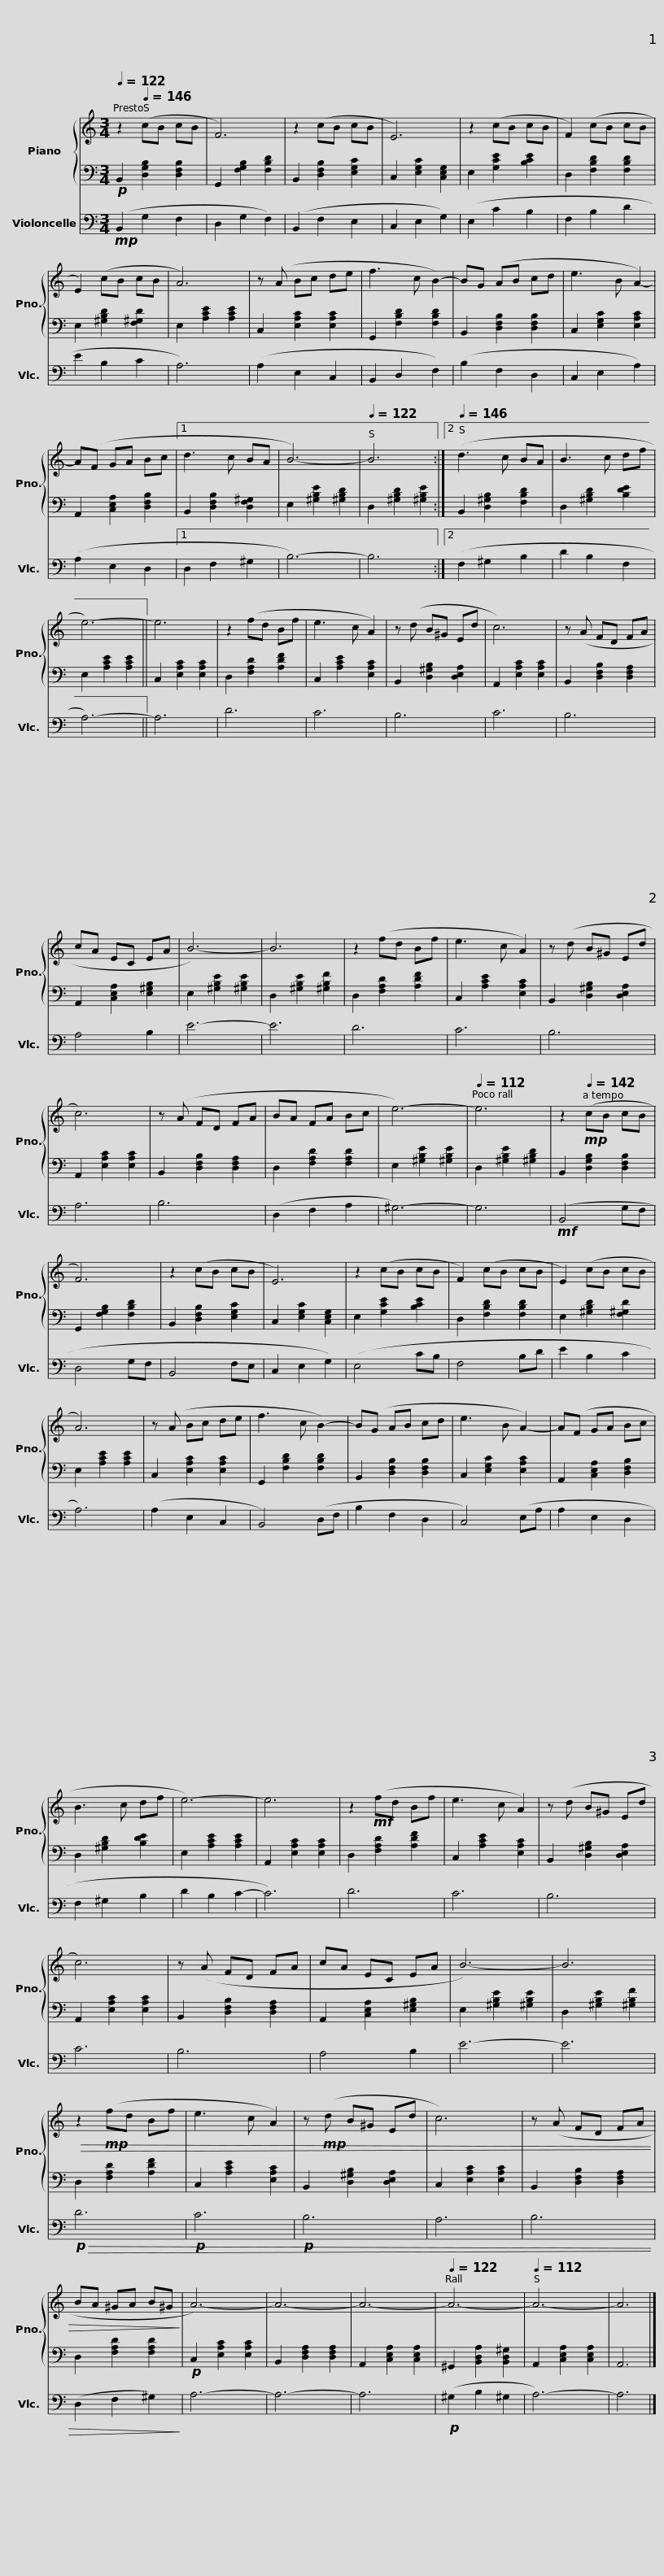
X:1
%%score { 1 | 2 } 3
L:1/8
Q:1/4=122
M:3/4
I:linebreak $
K:C
V:1 treble
V:2 bass
V:3 bass
V:1
 z2[Q:1/4=146] (cB cB | F6) | z2 (cB cB | E6) | z2 (cB cB | %5
 F2) (cB cB | E2) (cB cB | A6) |$ z (A Bc de | f3 c B2-) | %10
 BG (AB cd | e3 B A2-) | A(F GA Bc |1 d3 c BA | B6-) |$ %15
[Q:1/4=122] B6 :|2[Q:1/4=146] (d3 c BA | B3 c df | e6-) || e6 | %20
 z2 (fd Bf | e3 c A2) | z (d B^G Ed |$ c6) | z (A FD FA | %25
 cA EC EA | B6-) | B6 | z2 (fd Bf | e3 c A2) |$ %30
 z (d B^G Ed | c6) | z (A FD FA | BA FA Bc | e6-) | %35
[Q:1/4=112] e6 | z2!mp![Q:1/4=142] (cB cB |$ F6) | z2 (cB cB | E6) | %40
 z2 (cB cB | F2) (cB cB | E2) (cB cB | A6) | z (A Bc de |$ %45
 f3 c B2-) | B(G AB cd | e3 B A2-) | A(F GA Bc | B3 c df | %50
 e6-) | e6 | z2!mf! (fd Bf |$ e3 c A2) | z (d B^G Ed | %55
 c6) | z (A FD FA | cA EC EA | B6-) | B6 |$ %60
!>(! z2!mp! (fd Bf | e3 c A2) | z!mp! (d B^G Ed | c6) | z (A FD FA | %65
 BA ^GA B^G!>)! | A6-) | A6- |$ A6- |[Q:1/4=122] A6- | %70
[Q:1/4=112] A6- | A6 |] %72
V:2
!p! B,,2 [D,G,B,]2 [D,F,B,]2 | G,,2 [F,G,B,]2 [F,B,D]2 | B,,2 [D,F,B,]2 [E,G,C]2 | C,2 [E,G,C]2 [C,E,G,]2 | E,2 [G,CE]2 [B,CE]2 | %5
 D,2 [F,B,D]2 [F,B,D]2 | E,2 [^G,B,D]2 [F,^G,D]2 | E,2 [A,CE]2 [A,CE]2 |$ C,2 [E,A,C]2 [E,A,C]2 | G,,2 [F,B,D]2 [F,B,D]2 | %10
 B,,2 [D,F,B,]2 [D,F,B,]2 | C,2 [E,G,C]2 [E,A,C]2 | A,,2 [C,E,A,]2 [D,F,B,]2 |1 B,,2 [D,F,B,]2 [D,F,^G,]2 | E,2 [^G,B,E]2 [^G,B,D]2 |$ %15
 D,2 [^G,B,D]2 [^G,B,E]2 :|2 B,,2 [D,^G,B,]2 [F,B,D]2 | D,2 [^G,B,D]2 [B,DE]2 | E,2 [A,CE]2 [A,CE]2 || C,2 [E,A,C]2 [E,A,C]2 | %20
 D,2 [F,A,D]2 [A,DF]2 | C,2 [A,CE]2 [E,A,C]2 | B,,2 [D,^G,B,]2 [D,E,A,]2 |$ A,,2 [E,A,C]2 [E,A,C]2 | B,,2 [D,F,B,]2 [D,F,A,]2 | %25
 A,,2 [C,E,A,]2 [E,^G,B,]2 | E,2 [^G,B,E]2 [^G,B,E]2 | D,2 [^G,B,E]2 [^G,B,F]2 | D,2 [F,A,D]2 [A,DF]2 | C,2 [A,CE]2 [E,A,C]2 |$ %30
 B,,2 [D,^G,B,]2 [D,E,A,]2 | A,,2 [E,A,C]2 [E,A,C]2 | B,,2 [D,F,B,]2 [D,F,A,]2 | D,2 [F,A,D]2 [F,A,D]2 | E,2 [^G,B,E]2 [^G,B,E]2 | %35
 D,2 [^G,B,E]2 [^G,B,D]2 | B,,2 [D,G,B,]2 [D,F,B,]2 |$ G,,2 [F,G,B,]2 [F,B,D]2 | B,,2 [D,F,B,]2 [E,G,C]2 | C,2 [E,G,C]2 [C,E,G,]2 | %40
 E,2 [G,CE]2 [B,CE]2 | D,2 [F,B,D]2 [F,B,D]2 | E,2 [^G,B,D]2 [F,^G,D]2 | E,2 [A,CE]2 [A,CE]2 | C,2 [E,A,C]2 [E,A,C]2 |$ %45
 G,,2 [F,B,D]2 [F,B,D]2 | B,,2 [D,F,B,]2 [D,F,B,]2 | C,2 [E,G,C]2 [E,A,C]2 | A,,2 [C,E,A,]2 [D,F,B,]2 | D,2 [^G,B,D]2 [B,DE]2 | %50
 E,2 [A,CE]2 [A,CE]2 | A,,2 [E,A,C]2 [E,A,C]2 | D,2 [F,A,D]2 [A,DF]2 |$ C,2 [A,CE]2 [E,A,C]2 | B,,2 [D,^G,B,]2 [D,E,A,]2 | %55
 A,,2 [E,A,C]2 [E,A,C]2 | B,,2 [D,F,B,]2 [D,F,A,]2 | A,,2 [C,E,A,]2 [E,^G,B,]2 | E,2 [^G,B,E]2 [^G,B,E]2 | D,2 [^G,B,E]2 [^G,B,F]2 |$ %60
 D,2 [F,A,D]2 [A,DF]2 | C,2 [A,CE]2 [E,A,C]2 | B,,2 [D,^G,B,]2 [D,E,A,]2 | C,2 [E,A,C]2 [E,A,C]2 | B,,2 [D,F,B,]2 [D,F,A,]2 | %65
 D,2 [F,A,D]2 [F,A,D]2 |!p! C,2 [E,A,C]2 [E,A,C]2 | B,,2 [D,F,A,]2 [D,F,A,]2 |$ A,,2 [C,E,A,]2 [C,E,A,]2 | ^G,,2 [B,,D,A,]2 [B,,D,^G,]2 | %70
 A,,2 [C,E,A,]2 [C,E,A,]2 | A,,6 |] %72
V:3
!mp! (B,,2 G,2 F,2 | D,2 G,2 F,2) | (B,,2 F,2 E,2 | C,2 E,2 G,2) | (E,2 C2 B,2 | %5
 F,2 B,2 D2 | E2 B,2 C2 | A,6) |$ (A,2 E,2 C,2 | B,,2 D,2 F,2) | %10
 (B,2 F,2 D,2 | C,2 E,2 A,2) | (A,2 E,2 D,2 |1 D,2 F,2 ^G,2 | B,6-) |$ %15
 B,6 :|2 (F,2 ^G,2 B,2 | D2 B,2 F,2 | A,6-) || A,6 | %20
 D6 | C6 | B,6 |$ C6 | B,6 | %25
 A,4 B,2 | E6- | E6 | D6 | C6 |$ %30
 B,6 | A,6 | B,6 | (D,2 F,2 A,2 | ^G,6-) | %35
 G,6 |!mf! (B,,4 G,F, |$ D,4 G,F, | B,,4 F,E, | C,2 E,2 G,2) | %40
 (E,4 CB, | F,4 B,D | E2 B,2 C2 | A,6) | (A,2 E,2 C,2 |$ %45
 B,,4) (D,F, | B,2 F,2 D,2 | C,4) (E,A, | A,2 E,2 D,2 | F,2 ^G,2 B,2 | %50
 D2 B,2 C2- | C6) | D6 |$ C6 | B,6 | %55
 C6 | B,6 | A,4 B,2 | E6- | E6 |$ %60
!p!!>(! D6 |!p! C6 |!p! B,6 | A,6 | B,6 | %65
 (D,2 F,2 ^G,2)!>)! | A,6- | A,6- |$ A,6 |!p! (^G,2 B,2 ^G,2 | %70
 A,6-) | A,6 |] %72
